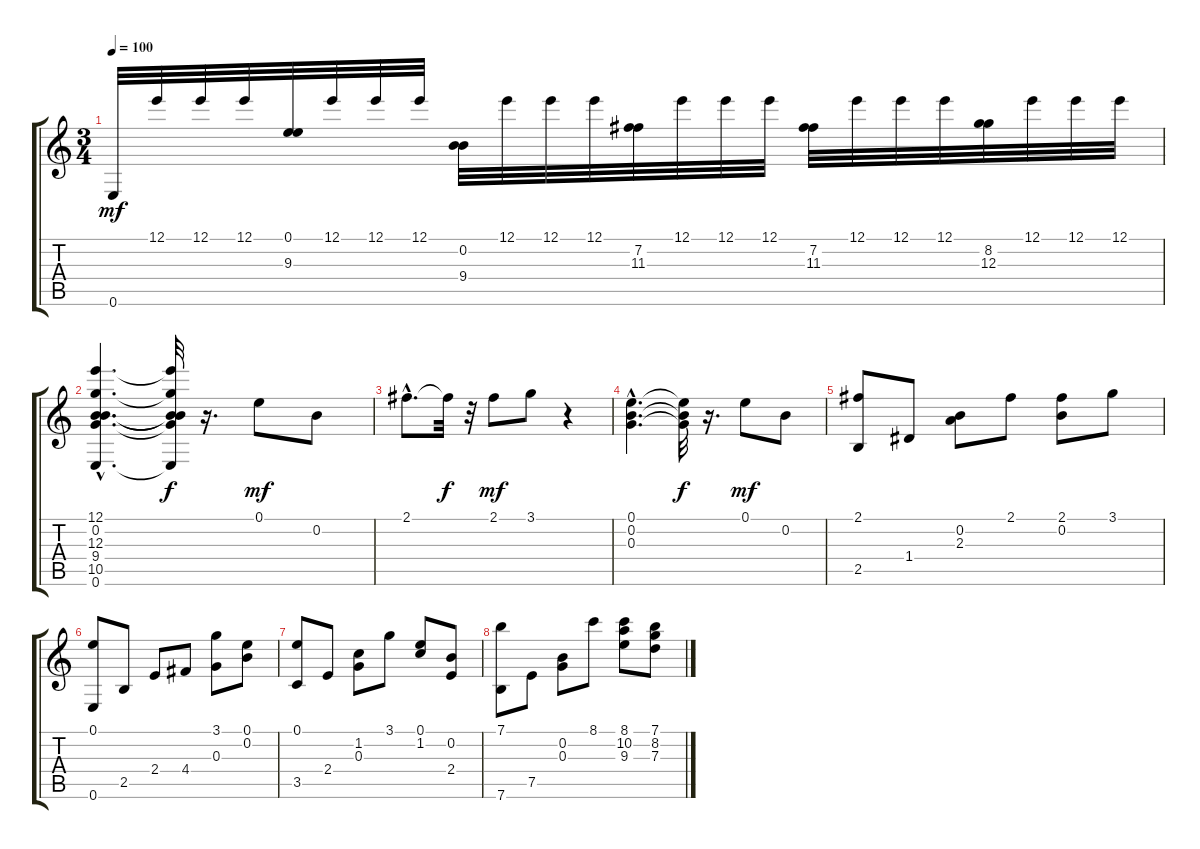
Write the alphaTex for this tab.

\track "" {instrument acousticguitarnylon}
\staff {score tabs}
\tuning (E4 B3 G3 D3 A2 E2) {hide}
\ts (3 4)
\tempo 100
\clef g2
\ks c
0.6.32{dy mf} 12.1.32 12.1.32 12.1.32 (0.1 9.3).32 12.1.32 12.1.32 12.1.32 (0.2 9.4).32 12.1.32 12.1.32 12.1.32 (7.2 11.3).32 12.1.32 12.1.32 12.1.32 (7.2 11.3).32 12.1.32 12.1.32 12.1.32 (8.2 12.3).32 12.1.32 12.1.32 12.1.32 |
(12.1{hac} 0.2{hac} 12.3{hac} 9.4{hac} 10.5{hac} 0.6{hac}).4{d} (12.1{t} 0.2{t} 12.3{t} 9.4{t} 10.5{t} 0.6{t}).32{dy f} r.16{d} 0.1.8{dy mf} 0.2.8 |
2.1{hac}.8{d} 2.1{t}.32{dy f} r.32 2.1.8{dy mf} 3.1.8 r.4 |
(0.1{hac} 0.2{hac} 0.3{hac}).4{d} (0.1{t} 0.2{t} 0.3{t}).32{dy f} r.16{d} 0.1.8{dy mf} 0.2.8 |
(2.1 2.5).8 1.4.8 (0.2 2.3).8 2.1.8 (2.1 0.2).8 3.1.8 |
(0.1 0.6).8 2.5.8 2.4.8 4.4.8 (3.1 0.3).8 (0.1 0.2).8 |
(0.1 3.5).8 2.4.8 (1.2 0.3).8 3.1.8 (0.1 1.2).8 (0.2 2.4).8 |
(7.1 7.6).8 7.5.8 (0.2 0.3).8 8.1.8 (8.1 10.2 9.3).8 (7.1 8.2 7.3).8
